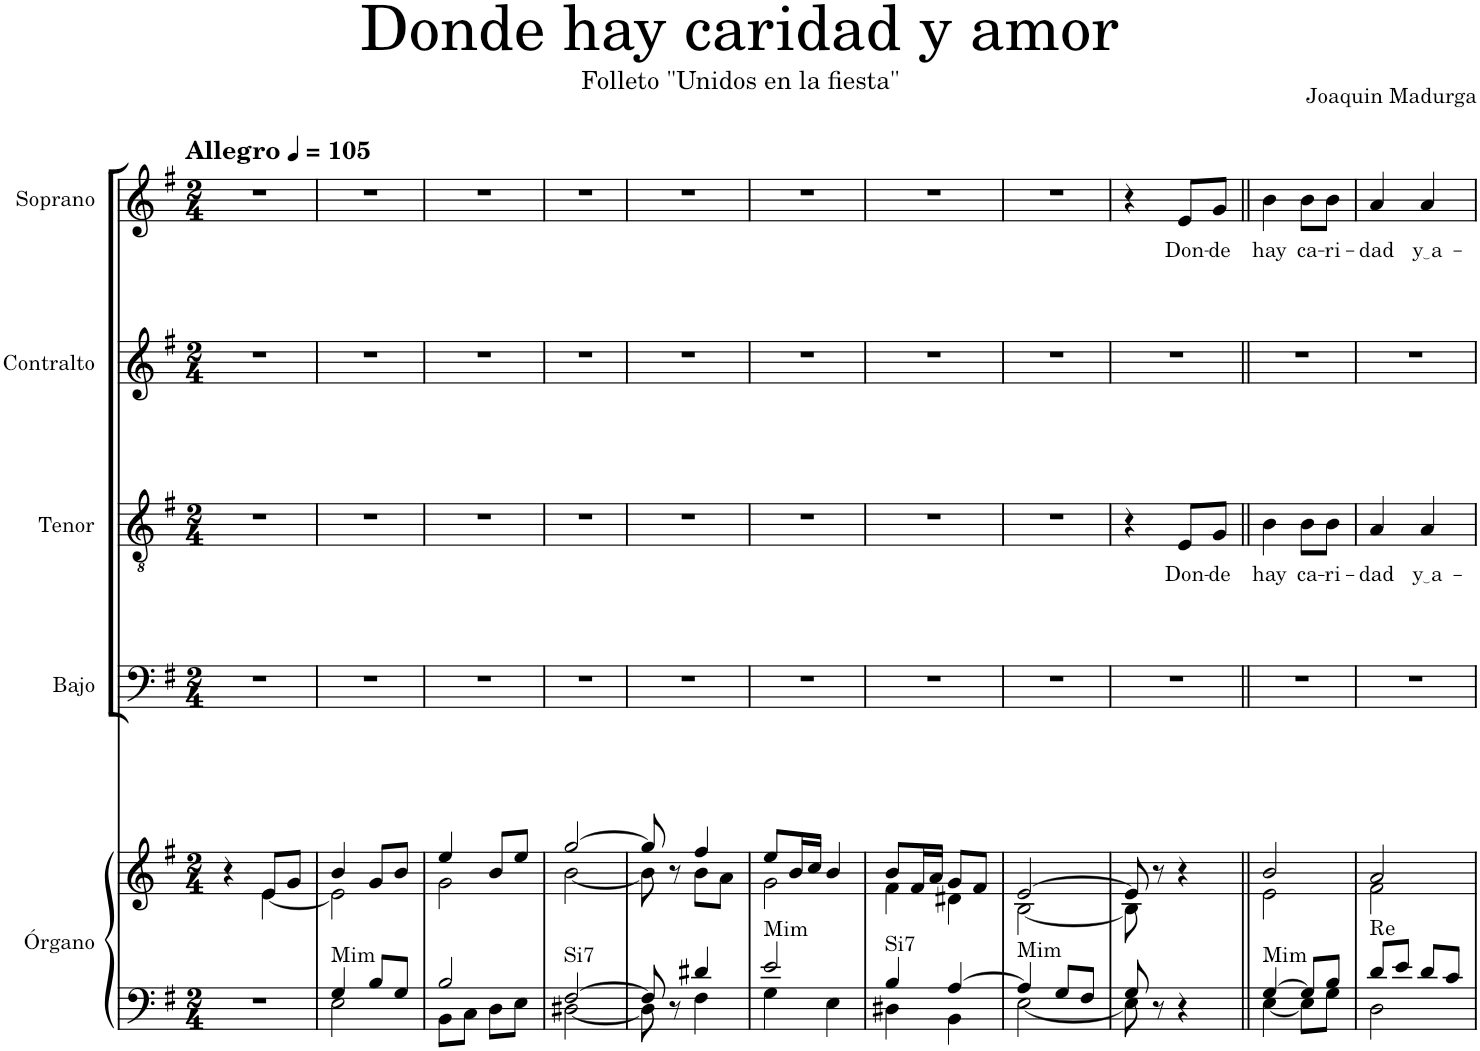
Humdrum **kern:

**kern	**kern	**harte	**kern	**kern	**text	**kern	**kern	**text
*part5	*part5	*part5	*part4	*part3	*part3	*part2	*part1	*part1
*staff6	*staff5	*	*staff4	*staff3	*staff3	*staff2	*staff1	*staff1
*I"Órgano	*	*	*I"Bajo	*I"Tenor	*	*I"Contralto	*I"Soprano	*
*	*	*	*I'B.	*I'T.	*	*I'C.	*I'S.	*
*clefF4	*clefG2	*	*clefF4	*clefGv2	*	*clefG2	*clefG2	*
*k[f#]	*k[f#]	*	*k[f#]	*k[f#]	*	*k[f#]	*k[f#]	*
*M2/4	*M2/4	*	*M2/4	*M2/4	*	*M2/4	*M2/4	*
*MM105	*MM105	*	*MM105	*MM105	*	*MM105	*MM105	*
=1	=1	=1	=1	=1	=1	=1	=1	=1
*	*^	*	*	*	*	*	*	*
!	!	!	!	!	!	!	!	!LO:TX:a:B:t=Allegro	!
2r	4r	4ryy	.	2r	2r	.	2r	2r	.
.	8e/L	[4e\	.	.	.	.	.	.	.
.	8g/J	.	.	.	.	.	.	.	.
=2	=2	=2	=2	=2	=2	=2	=2	=2	=2
*^	*	*	*	*	*	*	*	*	*
!	!	!	!	!LO:H:kt=Mim	!	!	!	!	!	!
4G/	2E\	4b/	2e\]	N	2r	2r	.	2r	2r	.
8B/L	.	8g/L	.	.	.	.	.	.	.	.
8G/J	.	8b/J	.	.	.	.	.	.	.	.
=3	=3	=3	=3	=3	=3	=3	=3	=3	=3	=3
2B/	8BB\L	4ee/	2g\	.	2r	2r	.	2r	2r	.
.	8C\J	.	.	.	.	.	.	.	.	.
.	8D\L	8b/L	.	.	.	.	.	.	.	.
.	8E\J	8ee/J	.	.	.	.	.	.	.	.
=4	=4	=4	=4	=4	=4	=4	=4	=4	=4	=4
!	!	!	!	!LO:H:kt=Si7	!	!	!	!	!	!
[2F#/	[2D#X\	[2gg/	[2b\	N	2r	2r	.	2r	2r	.
=5	=5	=5	=5	=5	=5	=5	=5	=5	=5	=5
8F#/]	8D#\]	8gg/]	8b\]	.	2r	2r	.	2r	2r	.
8r	8ryy	8r	8ryy	.	.	.	.	.	.	.
4d#X/	4F#\	4ff#/	8b\L	.	.	.	.	.	.	.
.	.	.	8a\J	.	.	.	.	.	.	.
=6	=6	=6	=6	=6	=6	=6	=6	=6	=6	=6
!	!	!	!	!LO:H:kt=Mim	!	!	!	!	!	!
2e/	4G\	8ee/L	2g\	N	2r	2r	.	2r	2r	.
.	.	16b/L	.	.	.	.	.	.	.	.
.	.	16cc/JJ	.	.	.	.	.	.	.	.
.	4E\	4b/	.	.	.	.	.	.	.	.
=7	=7	=7	=7	=7	=7	=7	=7	=7	=7	=7
!	!	!	!	!LO:H:kt=Si7	!	!	!	!	!	!
4B/	4D#X\	8b/L	4f#\	N	2r	2r	.	2r	2r	.
.	.	16f#/L	.	.	.	.	.	.	.	.
.	.	16a/JJ	.	.	.	.	.	.	.	.
[4A/	4BB\	8g/L	4d#X\	.	.	.	.	.	.	.
.	.	8f#/J	.	.	.	.	.	.	.	.
=8	=8	=8	=8	=8	=8	=8	=8	=8	=8	=8
!	!	!	!	!LO:H:kt=Mim	!	!	!	!	!	!
4A/]	[2E\	[2e/	[2B\	N	2r	2r	.	2r	2r	.
8G/L	.	.	.	.	.	.	.	.	.	.
8F#/J	.	.	.	.	.	.	.	.	.	.
=9	=9	=9	=9	=9	=9	=9	=9	=9	=9	=9
8G/	8E\]	8e/]	8B\]	.	2r	4r	.	2r	4r	.
8r	4.ryy	8r	4.ryy	.	.	.	.	.	.	.
!	!	!	!	!	!	!	!LO:LY:b	!	!	!LO:LY:b
4r	.	4r	.	.	.	8E/L	Don-	.	8e/L	Don-
!	!	!	!	!	!	!	!LO:LY:b	!	!	!LO:LY:b
.	.	.	.	.	.	8G/J	-de	.	8g/J	-de
=10||	=10||	=10||	=10||	=10||	=10||	=10||	=10||	=10||	=10||	=10||
!	!	!	!	!LO:H:kt=Mim	!	!	!LO:LY:b	!	!	!LO:LY:b
[4G/	[4E\	2b/	2e\	N	2r	4B\	hay	2r	4b\	hay
!	!	!	!	!	!	!	!LO:LY:b	!	!	!LO:LY:b
8G/L]	8E\L]	.	.	.	.	8B\L	ca-	.	8b\L	ca-
!	!	!	!	!	!	!	!LO:LY:b	!	!	!LO:LY:b
8B/J	8G\J	.	.	.	.	8B\J	-ri-	.	8b\J	-ri-
=11	=11	=11	=11	=11	=11	=11	=11	=11	=11	=11
!	!	!	!	!LO:H:kt=Re	!	!	!LO:LY:b	!	!	!LO:LY:b
8d/L	2D\	2a/	2f#\	N	2r	4A/	-dad	2r	4a/	-dad
8e/J	.	.	.	.	.	.	.	.	.	.
!	!	!	!	!	!	!	!LO:LY:b	!	!	!LO:LY:b
8d/L	.	.	.	.	.	4A/	y a	.	4a/	y a
8c/J	.	.	.	.	.	.	.	.	.	.
*v	*v	*	*	*	*	*	*	*	*	*
*	*v	*v	*	*	*	*	*	*	*
=	=	=	=	=	=	=	=	=
*-	*-	*-	*-	*-	*-	*-	*-	*-
